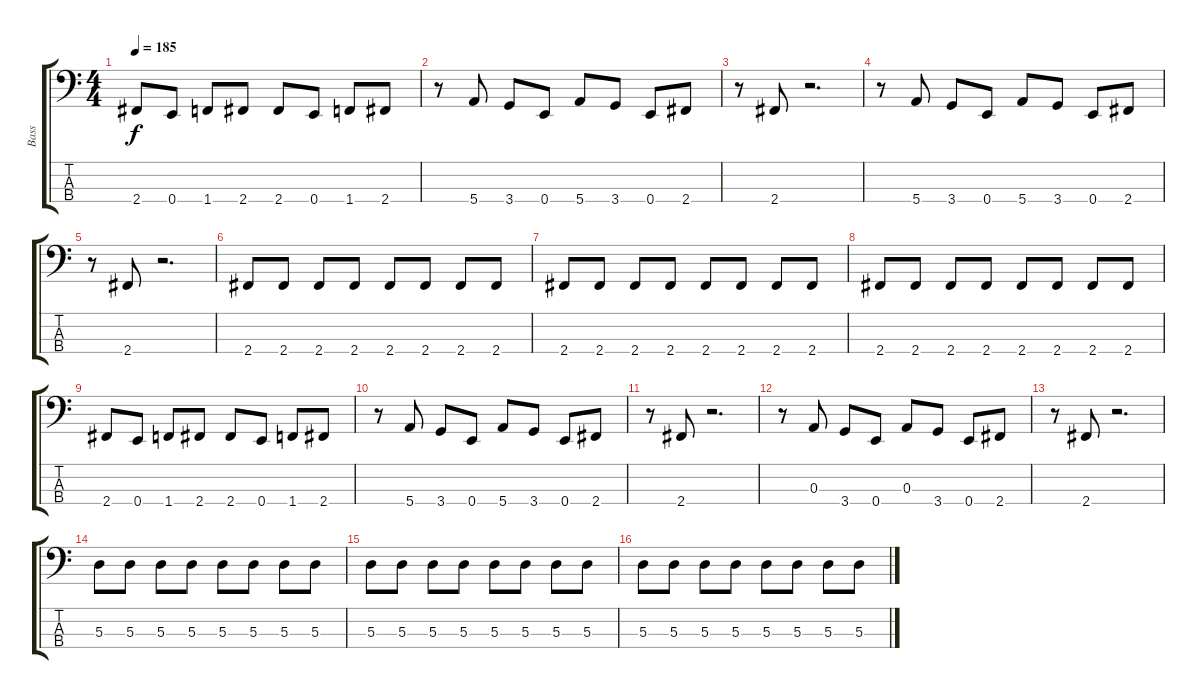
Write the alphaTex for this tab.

\track ("Bass" "Bass") {instrument electricbasspick}
\staff {score tabs}
\tuning (G2 D2 A1 E1) {hide}
\ts (4 4)
\tempo 185
\clef f4
\ks c
2.4.8{dy f} 0.4.8 1.4.8 2.4.8 2.4.8 0.4.8 1.4.8 2.4.8 |
r.8 5.4.8 3.4.8 0.4.8 5.4.8 3.4.8 0.4.8 2.4.8 |
r.8 2.4.8 r.2{d} |
r.8 5.4.8 3.4.8 0.4.8 5.4.8 3.4.8 0.4.8 2.4.8 |
r.8 2.4.8 r.2{d} |
2.4.8 2.4.8 2.4.8 2.4.8 2.4.8 2.4.8 2.4.8 2.4.8 |
2.4.8 2.4.8 2.4.8 2.4.8 2.4.8 2.4.8 2.4.8 2.4.8 |
2.4.8 2.4.8 2.4.8 2.4.8 2.4.8 2.4.8 2.4.8 2.4.8 |
2.4.8 0.4.8 1.4.8 2.4.8 2.4.8 0.4.8 1.4.8 2.4.8 |
r.8 5.4.8 3.4.8 0.4.8 5.4.8 3.4.8 0.4.8 2.4.8 |
r.8 2.4.8 r.2{d} |
r.8 0.3.8 3.4.8 0.4.8 0.3.8 3.4.8 0.4.8 2.4.8 |
r.8 2.4.8 r.2{d} |
5.3.8 5.3.8 5.3.8 5.3.8 5.3.8 5.3.8 5.3.8 5.3.8 |
5.3.8 5.3.8 5.3.8 5.3.8 5.3.8 5.3.8 5.3.8 5.3.8 |
5.3.8 5.3.8 5.3.8 5.3.8 5.3.8 5.3.8 5.3.8 5.3.8
